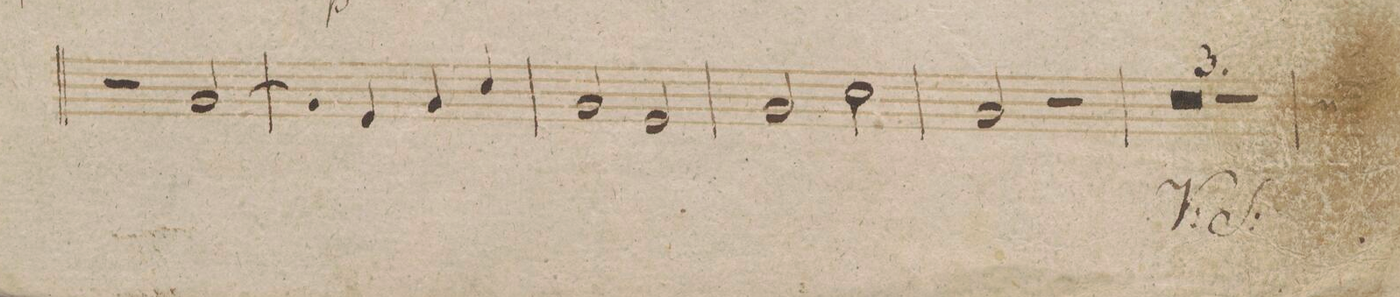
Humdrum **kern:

**kern	**dynam
*I"Corno 1mo in F.	*
*clefG2	*
*k[b-]	*
*met(c|)	*
*M2/2	*
2r	.
[>2c/	.
=91	=91
4c/]	.
4A/	.
4c/	.
4f/	.
=92	=92
2c/	.
2A/	.
=93	=93
2c/	.
2f\	.
=94	=94
2c/	.
2r	.
=95	=95
0r	.
=96	=96
=97	=97
1r	.
=98	=98
*-	*-
